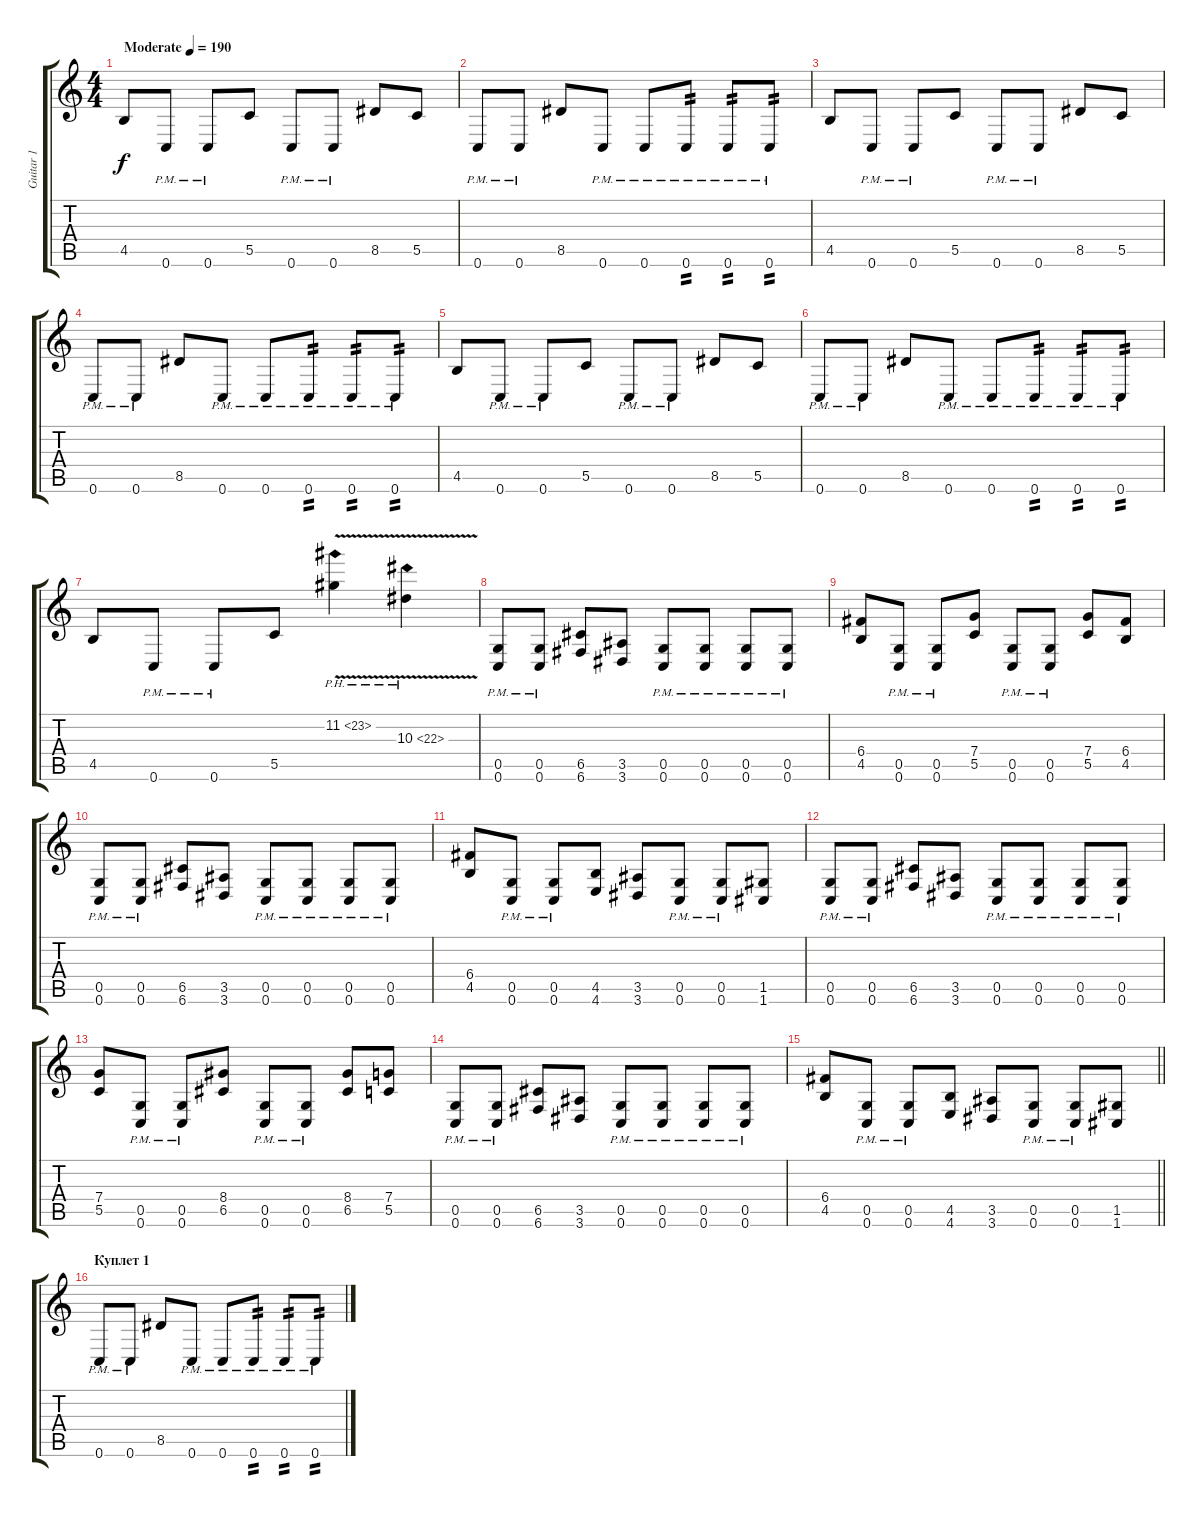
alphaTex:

\track ("Guitar 1" "Guitar 1") {instrument distortionguitar}
\staff {score tabs}
\tuning (D4 A3 F3 C3 G2 C2) {hide}
\ts (4 4)
\tempo (190 "Moderate")
\clef g2
\ks c
4.5.8{dy f instrument distortionguitar} 0.6{pm}.8 0.6{pm}.8 5.5.8 0.6{pm}.8 0.6{pm}.8 8.5.8 5.5.8 |
0.6{pm}.8 0.6{pm}.8 8.5.8 0.6{pm}.8 0.6{pm}.8 0.6{pm}.8{tp 2} 0.6{pm}.8{tp 2} 0.6{pm}.8{tp 2} |
4.5.8 0.6{pm}.8 0.6{pm}.8 5.5.8 0.6{pm}.8 0.6{pm}.8 8.5.8 5.5.8 |
0.6{pm}.8 0.6{pm}.8 8.5.8 0.6{pm}.8 0.6{pm}.8 0.6{pm}.8{tp 2} 0.6{pm}.8{tp 2} 0.6{pm}.8{tp 2} |
4.5.8 0.6{pm}.8 0.6{pm}.8 5.5.8 0.6{pm}.8 0.6{pm}.8 8.5.8 5.5.8 |
0.6{pm}.8 0.6{pm}.8 8.5.8 0.6{pm}.8 0.6{pm}.8 0.6{pm}.8{tp 2} 0.6{pm}.8{tp 2} 0.6{pm}.8{tp 2} |
4.5.8 0.6{pm}.8 0.6{pm}.8 5.5.8 11.2{ph 12 v}.4 10.3{ph 12 v}.4 |
(0.5{pm} 0.6{pm}).8 (0.5{pm} 0.6{pm}).8 (6.5 6.6).8 (3.5 3.6).8 (0.5{pm} 0.6{pm}).8 (0.5{pm} 0.6{pm}).8 (0.5{pm} 0.6{pm}).8 (0.5{pm} 0.6{pm}).8 |
(6.4 4.5).8 (0.5{pm} 0.6{pm}).8 (0.5{pm} 0.6{pm}).8 (7.4 5.5).8 (0.5{pm} 0.6{pm}).8 (0.5{pm} 0.6{pm}).8 (7.4 5.5).8 (6.4 4.5).8 |
(0.5{pm} 0.6{pm}).8 (0.5{pm} 0.6{pm}).8 (6.5 6.6).8 (3.5 3.6).8 (0.5{pm} 0.6{pm}).8 (0.5{pm} 0.6{pm}).8 (0.5{pm} 0.6{pm}).8 (0.5{pm} 0.6{pm}).8 |
(6.4 4.5).8 (0.5{pm} 0.6{pm}).8 (0.5{pm} 0.6{pm}).8 (4.5 4.6).8 (3.5 3.6).8 (0.5{pm} 0.6{pm}).8 (0.5{pm} 0.6{pm}).8 (1.5 1.6).8 |
(0.5{pm} 0.6{pm}).8 (0.5{pm} 0.6{pm}).8 (6.5 6.6).8 (3.5 3.6).8 (0.5{pm} 0.6{pm}).8 (0.5{pm} 0.6{pm}).8 (0.5{pm} 0.6{pm}).8 (0.5{pm} 0.6{pm}).8 |
(7.4 5.5).8 (0.5{pm} 0.6{pm}).8 (0.5{pm} 0.6{pm}).8 (8.4 6.5).8 (0.5{pm} 0.6{pm}).8 (0.5{pm} 0.6{pm}).8 (8.4 6.5).8 (7.4 5.5).8 |
(0.5{pm} 0.6{pm}).8 (0.5{pm} 0.6{pm}).8 (6.5 6.6).8 (3.5 3.6).8 (0.5{pm} 0.6{pm}).8 (0.5{pm} 0.6{pm}).8 (0.5{pm} 0.6{pm}).8 (0.5{pm} 0.6{pm}).8 |
\barLineRight lightlight
(6.4 4.5).8 (0.5{pm} 0.6{pm}).8 (0.5{pm} 0.6{pm}).8 (4.5 4.6).8 (3.5 3.6).8 (0.5{pm} 0.6{pm}).8 (0.5{pm} 0.6{pm}).8 (1.5 1.6).8 |
\section ("" "Куплет 1")
0.6{pm}.8 0.6{pm}.8 8.5.8 0.6{pm}.8 0.6{pm}.8 0.6{pm}.8{tp 2} 0.6{pm}.8{tp 2} 0.6{pm}.8{tp 2}
